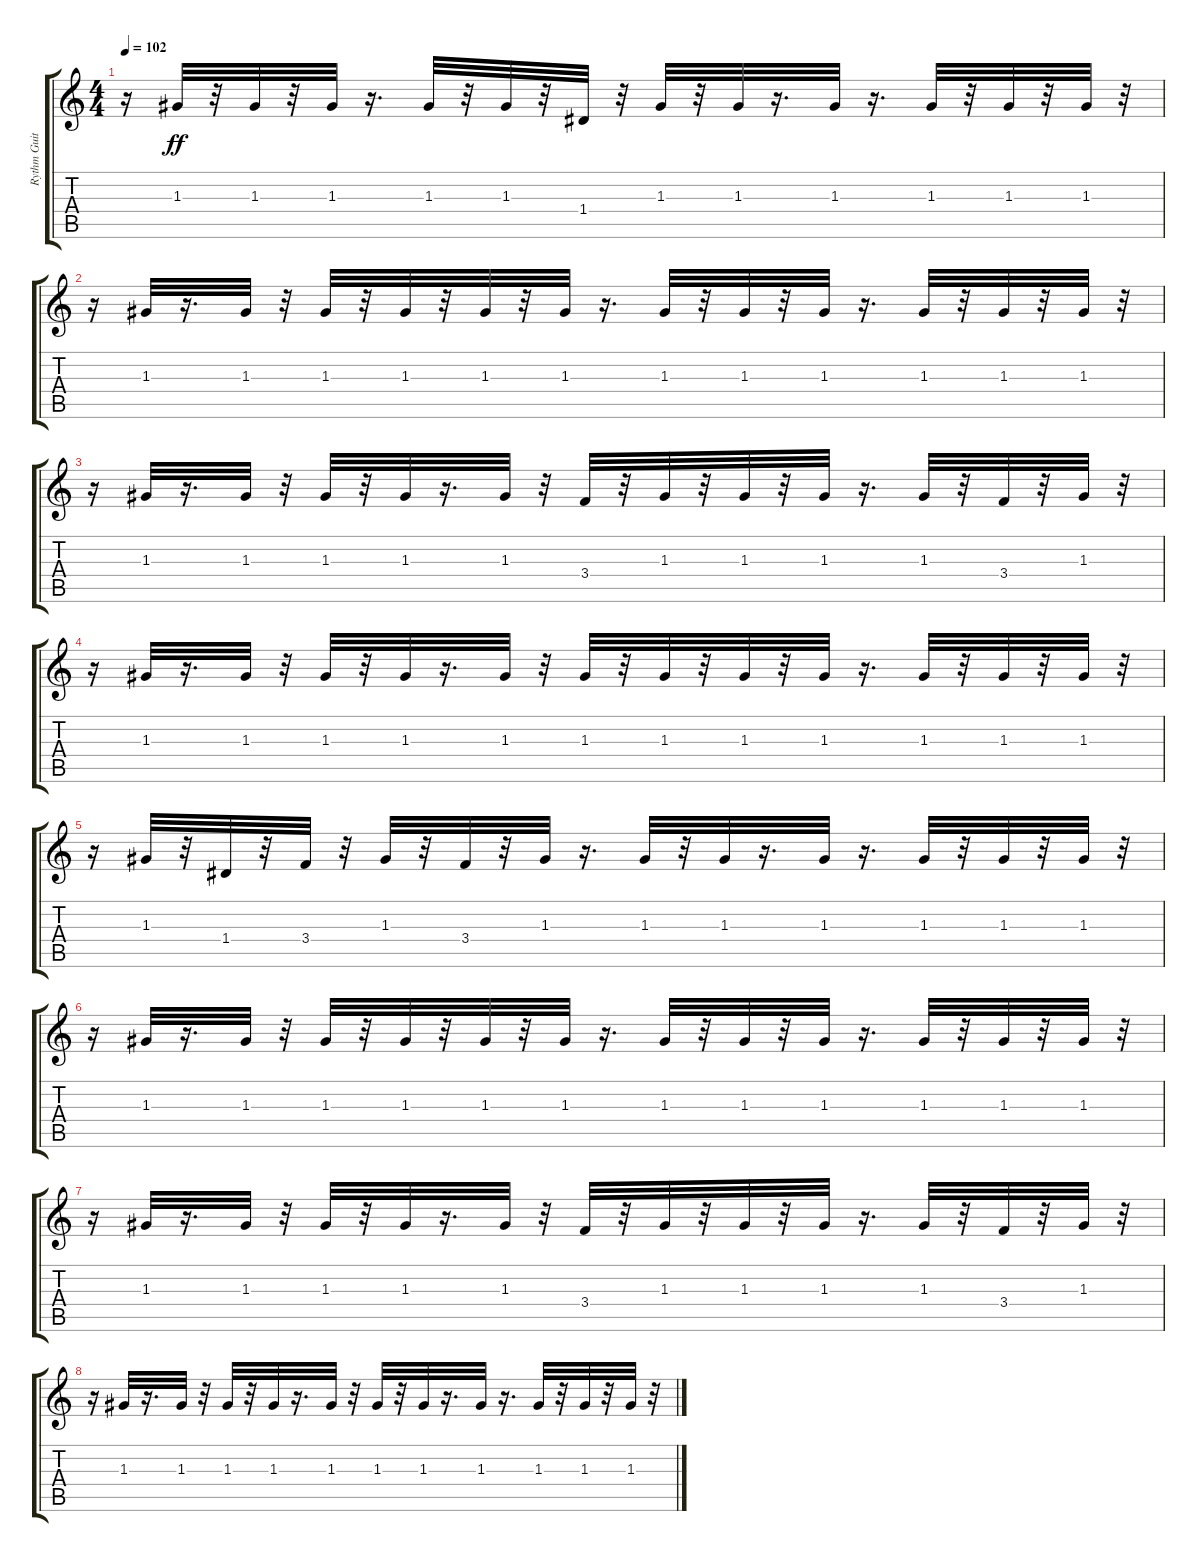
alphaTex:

\track ("Rythm Guitar" "Rythm Guit") {instrument electricguitarmuted}
\staff {score tabs}
\tuning (E4 B3 G3 D3 A2 E2) {hide}
\ts (4 4)
\tempo 102
\clef g2
\ks c
r.16{dy ff} 1.3.32 r.32 1.3.32 r.32 1.3.32 r.16{d} 1.3.32 r.32 1.3.32 r.32 1.4.32 r.32 1.3.32 r.32 1.3.32 r.16{d} 1.3.32 r.16{d} 1.3.32 r.32 1.3.32 r.32 1.3.32 r.32 |
r.16 1.3.32 r.16{d} 1.3.32 r.32 1.3.32 r.32 1.3.32 r.32 1.3.32 r.32 1.3.32 r.16{d} 1.3.32 r.32 1.3.32 r.32 1.3.32 r.16{d} 1.3.32 r.32 1.3.32 r.32 1.3.32 r.32 |
r.16 1.3.32 r.16{d} 1.3.32 r.32 1.3.32 r.32 1.3.32 r.16{d} 1.3.32 r.32 3.4.32 r.32 1.3.32 r.32 1.3.32 r.32 1.3.32 r.16{d} 1.3.32 r.32 3.4.32 r.32 1.3.32 r.32 |
r.16 1.3.32 r.16{d} 1.3.32 r.32 1.3.32 r.32 1.3.32 r.16{d} 1.3.32 r.32 1.3.32 r.32 1.3.32 r.32 1.3.32 r.32 1.3.32 r.16{d} 1.3.32 r.32 1.3.32 r.32 1.3.32 r.32 |
r.16 1.3.32 r.32 1.4.32 r.32 3.4.32 r.32 1.3.32 r.32 3.4.32 r.32 1.3.32 r.16{d} 1.3.32 r.32 1.3.32 r.16{d} 1.3.32 r.16{d} 1.3.32 r.32 1.3.32 r.32 1.3.32 r.32 |
r.16 1.3.32 r.16{d} 1.3.32 r.32 1.3.32 r.32 1.3.32 r.32 1.3.32 r.32 1.3.32 r.16{d} 1.3.32 r.32 1.3.32 r.32 1.3.32 r.16{d} 1.3.32 r.32 1.3.32 r.32 1.3.32 r.32 |
r.16 1.3.32 r.16{d} 1.3.32 r.32 1.3.32 r.32 1.3.32 r.16{d} 1.3.32 r.32 3.4.32 r.32 1.3.32 r.32 1.3.32 r.32 1.3.32 r.16{d} 1.3.32 r.32 3.4.32 r.32 1.3.32 r.32 |
r.16 1.3.32 r.16{d} 1.3.32 r.32 1.3.32 r.32 1.3.32 r.16{d} 1.3.32 r.32 1.3.32 r.32 1.3.32 r.16{d} 1.3.32 r.16{d} 1.3.32 r.32 1.3.32 r.32 1.3.32 r.32
